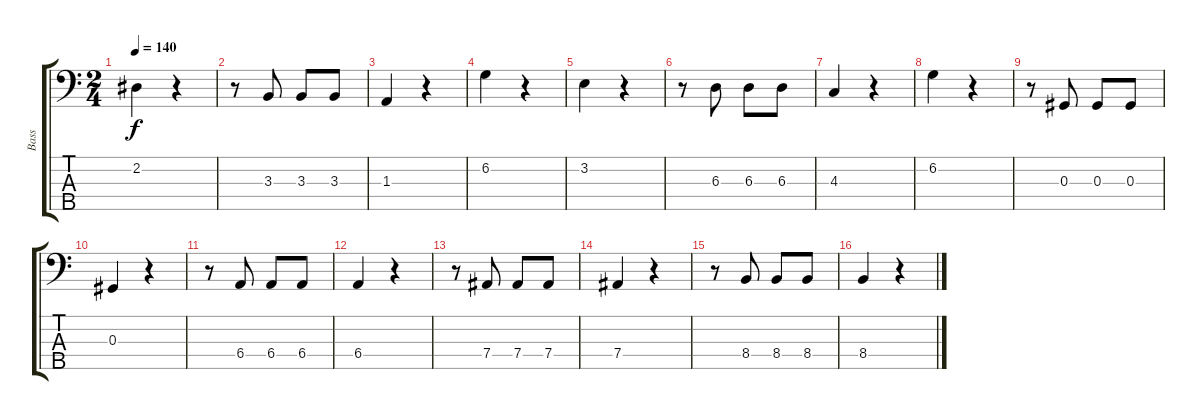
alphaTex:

\track ("Bass" "Bass") {instrument electricbassfinger}
\staff {score tabs}
\tuning (Gb2 Db2 Ab1 Eb1 Bb0) {hide}
\ts (2 4)
\tempo 140
\clef f4
\ks c
2.2.4{dy f} r.4 |
r.8 3.3.8 3.3.8 3.3.8 |
1.3.4 r.4 |
6.2.4 r.4 |
3.2.4 r.4 |
r.8 6.3.8 6.3.8 6.3.8 |
4.3.4 r.4 |
6.2.4 r.4 |
r.8 0.3.8 0.3.8 0.3.8 |
0.3.4 r.4 |
r.8 6.4.8 6.4.8 6.4.8 |
6.4.4 r.4 |
r.8 7.4.8 7.4.8 7.4.8 |
7.4.4 r.4 |
r.8 8.4.8 8.4.8 8.4.8 |
8.4.4 r.4
